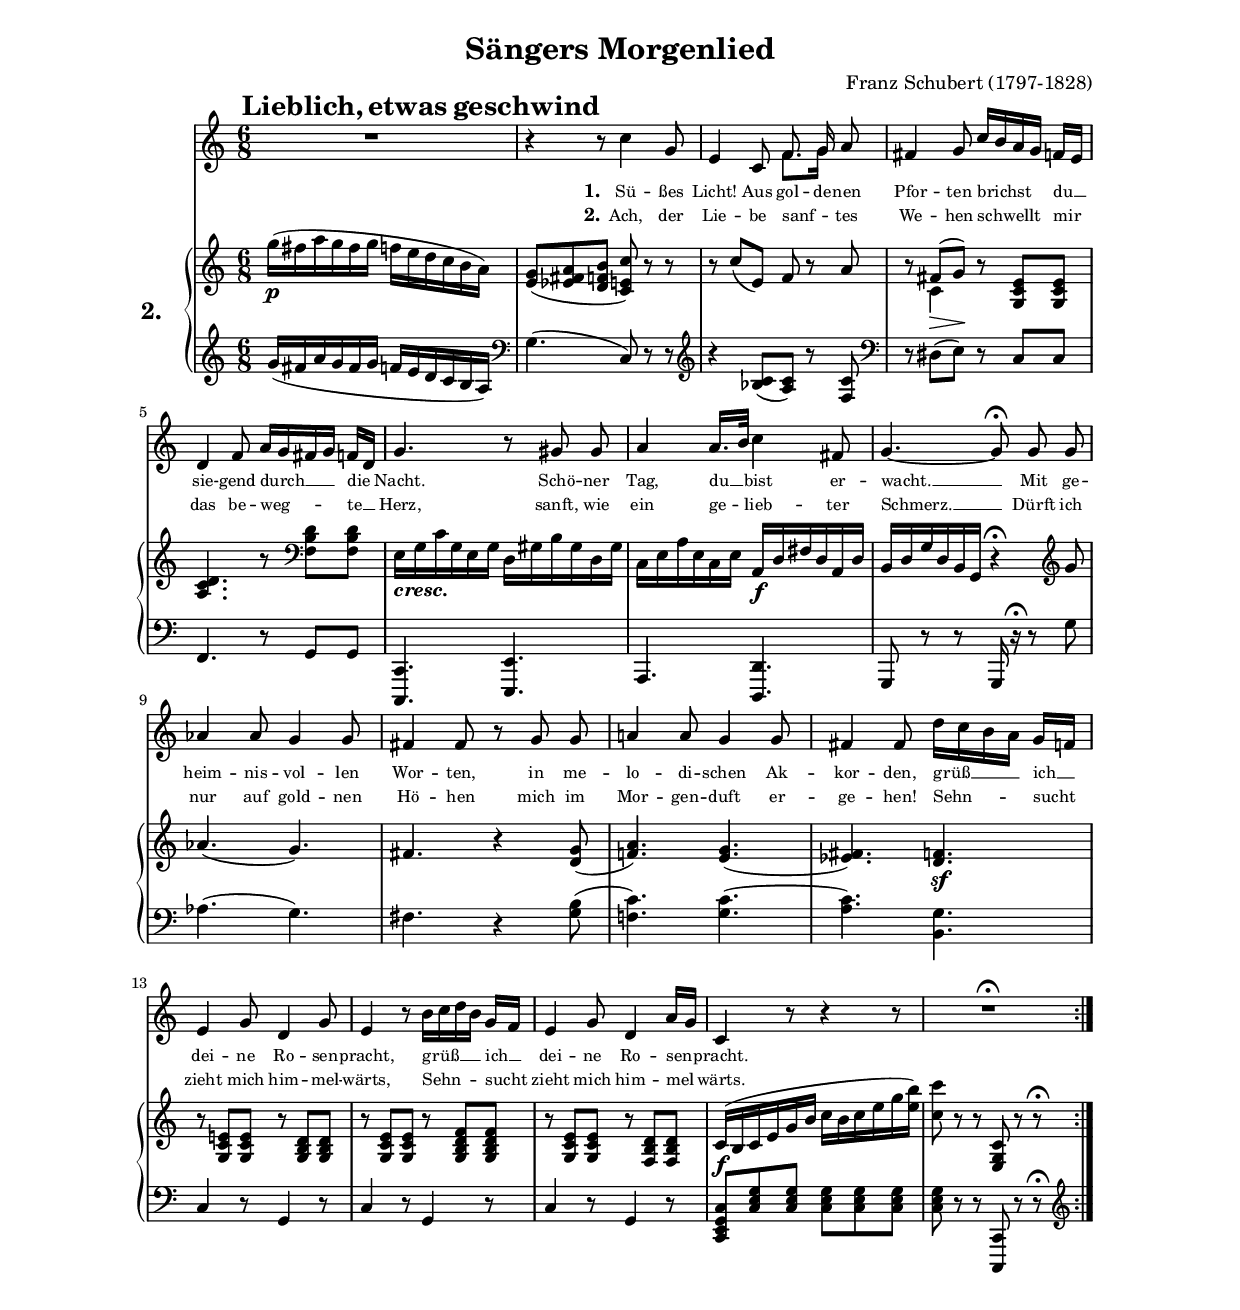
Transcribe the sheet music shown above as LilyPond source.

\header {
    title = "Sängers Morgenlied"
    composer = "Franz Schubert (1797-1828)"
    date = "27. Februar 1815"
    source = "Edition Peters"
    editor = "Paul Losse"
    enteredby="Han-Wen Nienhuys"
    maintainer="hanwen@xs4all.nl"

    texidoc = "The source is a rather tightly set Peters in Edition is
    a heavy font. The Peters edition (4622c) was `herausgegeben' by
    Paul Losse, whose name also appears on a 1956 edition of some
    other music. Strictly speaking, his edititorial enhancements will
    not be in the PD - but I am assuming there are no notable ones in
    this small piece.

    The original compresses the entire music onto a single page, in 4
    systems.  Lily does so too if you tune down spacing-increment, but
    chooses line breaks differently.

    Further manual tweaks: the slur in measure 12 has been flattened
manually. The beam in measure 3, left-hand, technically is wrong, but
has been added following the original. The crescendo in measure 4 has
been lowered

"

}

\version "2.17.6"
manuscriptBreak = { \break }



#(set-global-staff-size (/ (* 5.8 72.27) 25.4))

\paper  {
%#(set-global-staff-size (* 5.8 mm))
    line-width = #(* mm 160)
    indent = 8\mm
    system-system-spacing #'basic-distance = #10.3
    ragged-bottom = ##t 
    }

modernAccidentals = {
  \set Staff.extraNatural =  ##f
  \set Staff.autoAccidentals =  #'(Staff (same-octave . 1) (any-octave . 0))
  \set Staff.autoCautionaries =  #'()  
}


melody =    \relative c'' \repeat volta 2 \new Voice = "singer" {
    \time 6/8
    \autoBeamOff
    << s2.^\markup { \bold \large\larger\larger { \hspace #-3.0 Lieblich, etwas geschwind } }
       R2.
    >>
  r4 r8 c4 g8 |
  e4 c8
    <<
	\new Voice { \stemUp f8. g16 }
	{ \stemDown f8.[ g16] } >> \stemNeutral a8 |
  fis4  g8 c16[ b a g] f[ e] |
  d4 f8 a16[ g fis g] f[ d] |
  g4. r8 gis gis |
  a4 a16.[ b32] c4 fis,8 |
  g4.~ g8-\fermata g8 g |
  as4 as8 g4 g8 |
  fis4 fis8 r8 g g  |
  a!4 a8 g4 g8 |
  fis4 fis8 d'16[ c b a] g[ f] |
  e4 g8 d4 g8 e4 r8 b'16[ c d b] g[ f] |
  e4 g8 d4 a'16[ g] |
  c,4 r8 r4 r8 |

    % TODO : make \fermata work. 
  R2.^\fermataMarkup 
}


ignoreMelisma =	\set ignoreMelismata = ##t
ignoreMelismaOff = \unset ignoreMelismata 


firstVerse = \lyricmode {
    \set stanza = "1."
    
    Sü -- ßes Licht! Aus
    \ignoreMelisma
    gol --
    \ignoreMelismaOff

    de -- nen  Pfor -- ten brichst du __ \manuscriptBreak | 
    sie -- gend durch __ die Nacht. Schö -- ner Tag, du __ bist er -- wacht. __ Mit ge -- |
    \manuscriptBreak
    heim -- nis -- vol -- len Wor -- ten, in me -- lo -- di -- schen Ak -- kor -- den, grüß __ ich __ \manuscriptBreak |
    dei -- ne Ro -- sen -- pracht, grüß __ ich __ dei -- ne Ro -- sen -- pracht. 
    }

secondVerse = \lyricmode {
    \set stanza = "2."
    Ach, der Lie -- be sanf
    -- tes We -- hen schwellt mir |
    das be -- weg -- te __ Herz, sanft, wie ein ge -- lieb -- ter Schmerz. __ Dürft ich | 
    nur auf gold -- nen Hö -- hen mich im Mor -- gen -- duft er -- ge -- hen! Sehn -- sucht |
    zieht mich him -- mel -- wärts, Sehn -- sucht zieht mich him -- mel -- wärts.
    }

pianoRH =  \relative c''' \repeat volta 2 {
    \accidentalStyle modern
    g16(_\p fis a g fis g f e d c b a ) | 
    <g e>8( <es fis a> <d f b> <c e c'>) r8 r | 
    r8 c'( e,) f r a |
    \once \override DynamicLineSpanner   #'padding =#3
    r8 << { s8\> s8\! }  << { fis( g)
			    } \\ { c,4 } >> >> r8 <e c g> <e c g> |
    <d c a>4. r8 \clef bass  <d b f> <d b f> |
    e,16_" "_\markup { \bold\italic cresc. } g c g e g d gis b gis d gis |
    c, e a e c e a,-\f d fis d a d |
    b d g  d b g r4\fermata \clef treble g''8 |
    as4.( g 4.) | fis4. r4 <d g>8 ( |
    <f a>4.) <e g>4.( <es fis> ) <d f>\sf |
    r8 <e c g> <e c g> r <d b g > <d b g> |
    r <e c g> <e c g> r <f d b g> <f d b g> |
    r <e c g> <e c g> r <d b f> <d b f> |
    c16(_\f b c e g b c b c e g <e b'>) |
    <c c'>8 r r <c, g e>8 r r\fermata |  
}

pianoLH =  \relative c'' \repeat volta 2 {
    \accidentalStyle modern
    g16( fis a g fis g f e d c b a) | 
    \clef bass g4.( c,8) r r
    \clef treble r4 <bes' c>8([ <a c>)] r <f c'> |
    \clef bass r8 dis( e) r c c |
    f,4. r8 g g |
    <c, c,>4. <e e,>4. |
    a,4. <d d,>4. |
    g,8 r r g16 r16\fermata r8 g''8 |
    as4.( g ) |
    fis r4 <g b>8( |
    <f c'>4.)

    \once \override Slur  #'height-limit = #1.0

    <g c>4.( | <a c>4.) <g b,> |
    c,4 r8 g4 r8 |
    c4 r8 g4 r8 |
    c4 r8 g4 r8 |
    <c g e c>8 <c e g> <c e g>     <c e g> <c e g> <c e g> |
    <c e g> r r <c, c,>8 r r\fermata \clef treble
    }

\book {
    \score {
	<< \time 6/8
	   \new Staff <<
	       \context Staff \accidentalStyle modern
	       \melody >>
	   \lyricsto "singer" \new Lyrics \firstVerse
	   \lyricsto "singer" \new Lyrics \secondVerse
	   \new PianoStaff << 
	       \set PianoStaff.instrumentName = \markup {
		   \bold
		   \larger\larger\larger\larger \huge "2.  " }
	       \new Staff \pianoRH
	       \new Staff \pianoLH
	   >> 
       >>

	\layout {
	    \context {
		\Lyrics
		\override LyricText #'font-size = #-1
	    }
	    \context {
		\Score
		\override Beam #'beam-thickness = #0.55
		\override SpacingSpanner #'spacing-increment = #1.0
		\override Slur #'height-limit = #1.5
	    }
	}
	\midi {
	  \tempo 4 = 70
	}
    }
}

